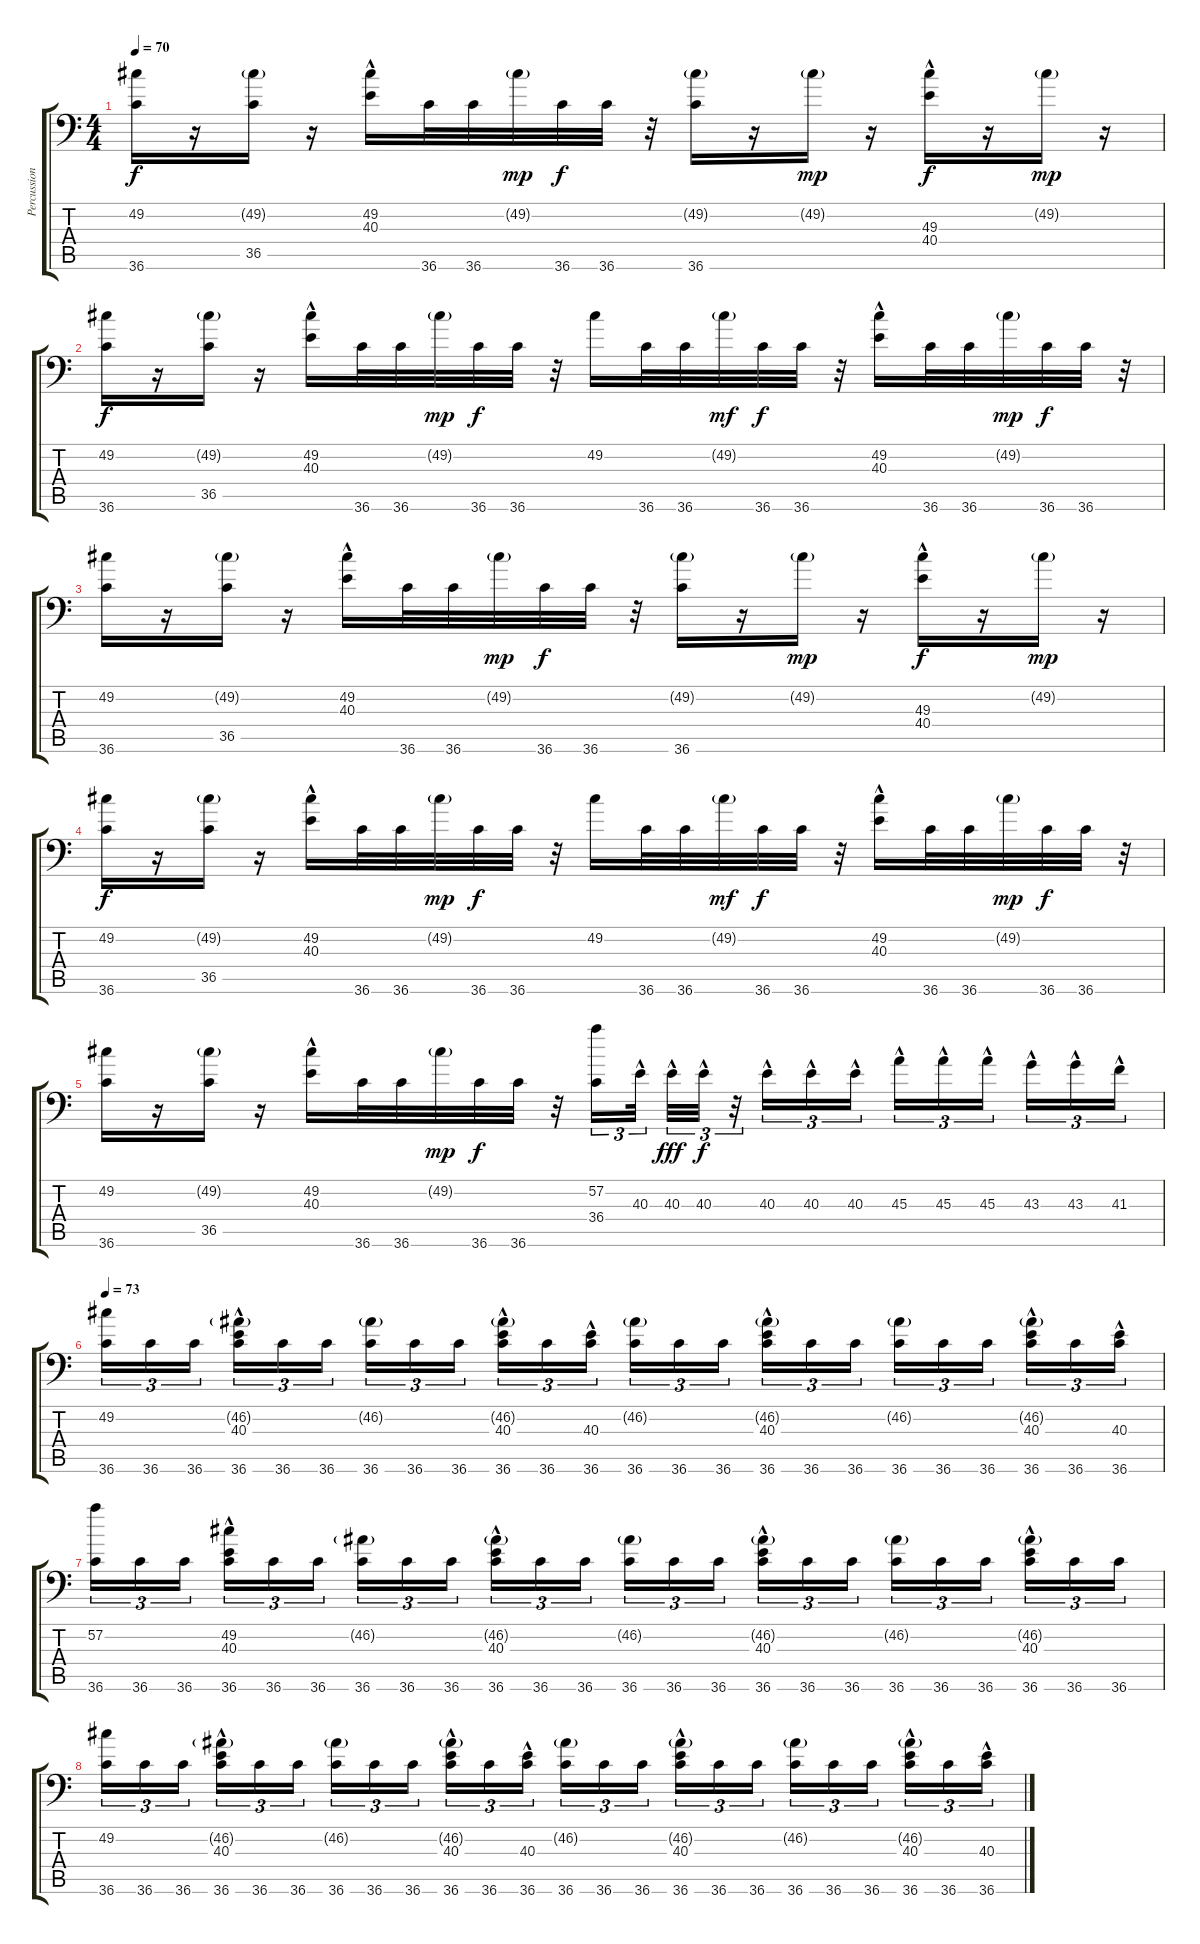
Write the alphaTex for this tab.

\track ("Percussion" "Percussion") {instrument acousticgrandpiano}
\staff {score tabs}
\tuning (C-1 C-1 C-1 C-1 C-1 C-1) {hide}
\ts (4 4)
\tempo 70
\clef f4
\ks c
(49.2 36.6).16{dy f} r.16 (49.2{g} 36.5).16 r.16 (49.2 40.3{hac}).16 36.6.32 36.6.32 49.2{g}.32{dy mp} 36.6.32{dy f} 36.6.32 r.32 (49.2{g} 36.6).16 r.16 49.2{g}.16{dy mp} r.16 (49.3 40.4{hac}).16{dy f} r.16 49.2{g}.16{dy mp} r.16 |
(49.2 36.6).16{dy f} r.16 (49.2{g} 36.5).16 r.16 (49.2 40.3{hac}).16 36.6.32 36.6.32 49.2{g}.32{dy mp} 36.6.32{dy f} 36.6.32 r.32 49.2.16 36.6.32 36.6.32 49.2{g}.32{dy mf} 36.6.32{dy f} 36.6.32 r.32 (49.2 40.3{hac}).16 36.6.32 36.6.32 49.2{g}.32{dy mp} 36.6.32{dy f} 36.6.32 r.32 |
(49.2 36.6).16 r.16 (49.2{g} 36.5).16 r.16 (49.2 40.3{hac}).16 36.6.32 36.6.32 49.2{g}.32{dy mp} 36.6.32{dy f} 36.6.32 r.32 (49.2{g} 36.6).16 r.16 49.2{g}.16{dy mp} r.16 (49.3 40.4{hac}).16{dy f} r.16 49.2{g}.16{dy mp} r.16 |
(49.2 36.6).16{dy f} r.16 (49.2{g} 36.5).16 r.16 (49.2 40.3{hac}).16 36.6.32 36.6.32 49.2{g}.32{dy mp} 36.6.32{dy f} 36.6.32 r.32 49.2.16 36.6.32 36.6.32 49.2{g}.32{dy mf} 36.6.32{dy f} 36.6.32 r.32 (49.2 40.3{hac}).16 36.6.32 36.6.32 49.2{g}.32{dy mp} 36.6.32{dy f} 36.6.32 r.32 |
(49.2 36.6).16 r.16 (49.2{g} 36.5).16 r.16 (49.2 40.3{hac}).16 36.6.32 36.6.32 49.2{g}.32{dy mp} 36.6.32{dy f} 36.6.32 r.32 (57.2 36.4).16{tu (3 2)} 40.3{hac}.32{tu (3 2)} 40.3{hac}.32{tu (3 2) dy fff} 40.3{hac}.32{tu (3 2) dy f} r.32{tu (3 2)} 40.3{hac}.16{tu (3 2)} 40.3{hac}.16{tu (3 2)} 40.3{hac}.16{tu (3 2)} 45.3{hac}.16{tu (3 2)} 45.3{hac}.16{tu (3 2)} 45.3{hac}.16{tu (3 2)} 43.3{hac}.16{tu (3 2)} 43.3{hac}.16{tu (3 2)} 41.3{hac}.16{tu (3 2)} |
\tempo 73
(49.2 36.6).16{tu (3 2)} 36.6.16{tu (3 2)} 36.6.16{tu (3 2)} (46.2{g} 40.3{hac} 36.6).16{tu (3 2)} 36.6.16{tu (3 2)} 36.6.16{tu (3 2)} (46.2{g} 36.6).16{tu (3 2)} 36.6.16{tu (3 2)} 36.6.16{tu (3 2)} (46.2{g} 40.3{hac} 36.6).16{tu (3 2)} 36.6.16{tu (3 2)} (40.3{hac} 36.6).16{tu (3 2)} (46.2{g} 36.6).16{tu (3 2)} 36.6.16{tu (3 2)} 36.6.16{tu (3 2)} (46.2{g} 40.3{hac} 36.6).16{tu (3 2)} 36.6.16{tu (3 2)} 36.6.16{tu (3 2)} (46.2{g} 36.6).16{tu (3 2)} 36.6.16{tu (3 2)} 36.6.16{tu (3 2)} (46.2{g} 40.3{hac} 36.6).16{tu (3 2)} 36.6.16{tu (3 2)} (40.3{hac} 36.6).16{tu (3 2)} |
(57.2 36.6).16{tu (3 2)} 36.6.16{tu (3 2)} 36.6.16{tu (3 2)} (49.2 40.3{hac} 36.6).16{tu (3 2)} 36.6.16{tu (3 2)} 36.6.16{tu (3 2)} (46.2{g} 36.6).16{tu (3 2)} 36.6.16{tu (3 2)} 36.6.16{tu (3 2)} (46.2{g} 40.3{hac} 36.6).16{tu (3 2)} 36.6.16{tu (3 2)} 36.6.16{tu (3 2)} (46.2{g} 36.6).16{tu (3 2)} 36.6.16{tu (3 2)} 36.6.16{tu (3 2)} (46.2{g} 40.3{hac} 36.6).16{tu (3 2)} 36.6.16{tu (3 2)} 36.6.16{tu (3 2)} (46.2{g} 36.6).16{tu (3 2)} 36.6.16{tu (3 2)} 36.6.16{tu (3 2)} (46.2{g} 40.3{hac} 36.6).16{tu (3 2)} 36.6.16{tu (3 2)} 36.6.16{tu (3 2)} |
(49.2 36.6).16{tu (3 2)} 36.6.16{tu (3 2)} 36.6.16{tu (3 2)} (46.2{g} 40.3{hac} 36.6).16{tu (3 2)} 36.6.16{tu (3 2)} 36.6.16{tu (3 2)} (46.2{g} 36.6).16{tu (3 2)} 36.6.16{tu (3 2)} 36.6.16{tu (3 2)} (46.2{g} 40.3{hac} 36.6).16{tu (3 2)} 36.6.16{tu (3 2)} (40.3{hac} 36.6).16{tu (3 2)} (46.2{g} 36.6).16{tu (3 2)} 36.6.16{tu (3 2)} 36.6.16{tu (3 2)} (46.2{g} 40.3{hac} 36.6).16{tu (3 2)} 36.6.16{tu (3 2)} 36.6.16{tu (3 2)} (46.2{g} 36.6).16{tu (3 2)} 36.6.16{tu (3 2)} 36.6.16{tu (3 2)} (46.2{g} 40.3{hac} 36.6).16{tu (3 2)} 36.6.16{tu (3 2)} (40.3{hac} 36.6).16{tu (3 2)}
